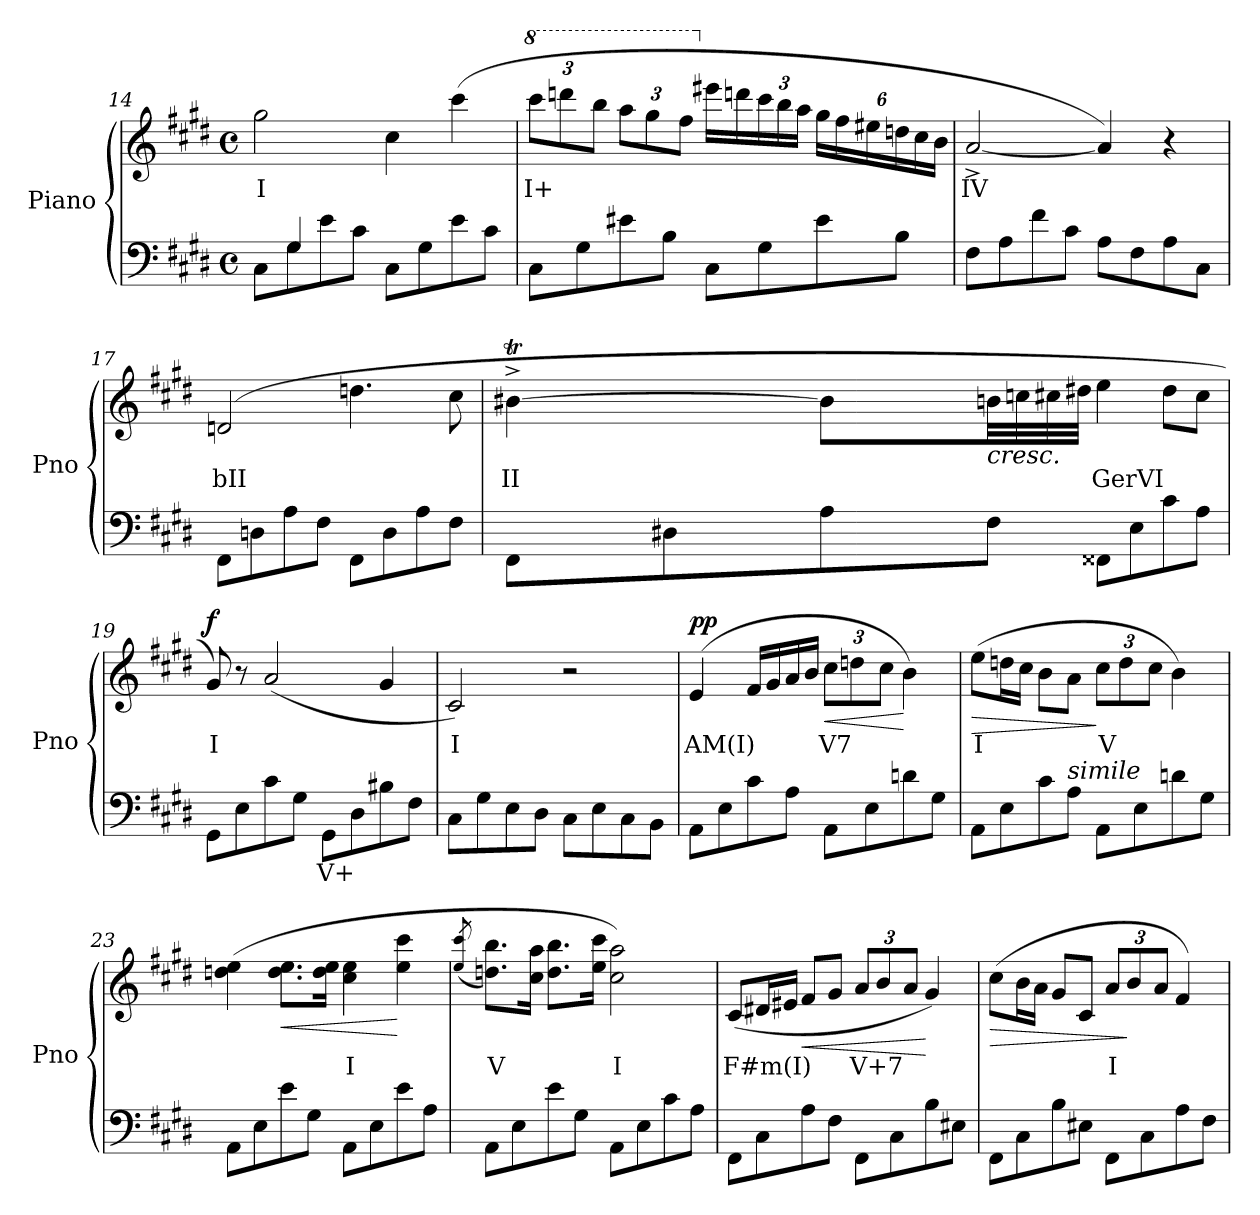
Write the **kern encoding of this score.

**kern	**text	**kern	**text	**dynam
*part1	*part1	*part1	*part1	*part1
*staff2	*staff2	*staff1	*staff1	*staff1/2
*I"Piano	*	*	*	*
*I'Pno	*	*	*	*
*clefF4	*	*clefG2	*	*
*k[f#c#g#d#]	*	*k[f#c#g#d#]	*	*
*M4/4	*	*M4/4	*	*
*met(c)	*	*met(c)	*	*
=14	=14	=14	=14	=14
*^	*	*	*	*
!	!	!	!	!LO:LY:b	!
8C#\L	8ryy	.	2gg#\	I	.
8G#\	4G#/	.	.	.	.
8e\	.	.	.	.	.
8c#\J	2ryy	.	.	.	.
8C#\L	.	.	4cc#\	.	.
8G#\	.	.	.	.	.
8e\	.	.	(>4ccc#\	.	.
8c#\J	8ryy	.	.	.	.
*v	*v	*	*	*	*
!!LO:LB:g=z
=15	=15	=15	=15	=15
*	*	*8va	*	*
*	*	*Xbrackettup	*	*
*^	*	*	*	*
!	!	!	!	!LO:LY:b	!
*v	*v	*	*	*	*
8C#\L	.	12cccc#\L	I+	.
.	.	12ddddn\	.	.
8G#\	.	.	.	.
.	.	12bbb\J	.	.
8e#X\	.	12aaa\L	.	.
.	.	12ggg#\	.	.
8B\J	.	.	.	.
.	.	12fff#\J	.	.
*	*	*X8va	*	*
8C#\L	.	16eee#X\LL	.	.
.	.	16dddn\	.	.
8G#\	.	24ccc#\	.	.
.	.	24bb\	.	.
.	.	24aa\JJ	.	.
8e#\	.	24gg#\LL	.	.
.	.	24ff#\	.	.
.	.	24ee#X\	.	.
8B\J	.	24ddn\	.	.
.	.	24cc#\	.	.
.	.	24b\JJ	.	.
=16	=16	=16	=16	=16
!	!	!	!LO:LY:b	!
8F#\L	.	[2a^/	IV	.
8A\	.	.	.	.
8f#\	.	.	.	.
8c#\J	.	.	.	.
8A\L	.	4a/])	.	.
8F#\	.	.	.	.
8A\	.	4r	.	.
8C#\J	.	.	.	.
=17	=17	=17	=17	=17
!	!	!	!LO:LY:b	!
8FF#\L	.	(>2dn/	bII	.
8Dn\	.	.	.	.
8A\	.	.	.	.
8F#\J	.	.	.	.
!	!	!	!	!LO:DY:b
8FF#\L	.	4.ddn\	.	other-dynamics
8D\	.	.	.	.
8A\	.	.	.	.
8F#\J	.	8cc#\	.	.
!!LO:LB:g=z
=18	=18	=18	=18	=18
!	!	!	!LO:LY:b	!LO:DY:b=2
*	*	*^	*	*
8FF#\L	.	[4b#Xt^\	64b#yy	II	other-dynamics
.	.	.	64cc#yy	.	.
.	.	.	64b#yy	.	.
.	.	.	64cc#yy	.	.
.	.	.	64b#yy	.	.
.	.	.	64cc#yy	.	.
.	.	.	64b#yy	.	.
.	.	.	64cc#yy	.	.
8D#X\	.	.	64b#yy	.	.
.	.	.	64cc#yy	.	.
.	.	.	64b#yy	.	.
.	.	.	64cc#yy	.	.
.	.	.	64b#yy	.	.
.	.	.	64cc#yy	.	.
.	.	.	64b#yy	.	.
.	.	.	64cc#yy	.	.
8A\	.	8b#\L]	64b#yy	.	.
.	.	.	64cc#yy	.	.
.	.	.	64b#yy	.	.
.	.	.	64cc#yy	.	.
.	.	.	64b#yy	.	.
.	.	.	64cc#yy	.	.
.	.	.	64b#yy	.	.
.	.	.	64cc#yy	.	.
!	!	!	!	!	!LO:HP:b
8F#\J	.	32bn\LL	2ryy	.	<
.	.	32ccn\	.	.	.
.	.	32cc#X\	.	.	.
.	.	32dd#X\JJJ	.	.	.
!	!	!	!	!LO:LY:b	!LO:DY:b
8FF##X\L	.	4ee\	.	GerVI	other-dynamics
8E\	.	.	.	.	.
8c#\	.	8dd#\L	.	.	.
8A\J	.	8cc#\J	8ryy	.	[
=19	=19	=19	=19	=19	=19
!	!	!	!	!LO:LY:b	!LO:DY:b
*	*	*v	*v	*	*
8GG#\L	.	8g#/)	I	f
8E\	.	8r	.	.
8c#\	.	(<2a/	.	.
8G#\J	.	.	.	.
!	!LO:LY:b	!	!	!
8GG#\L	V+	.	.	.
8D#\	.	.	.	.
8B#X\	.	4g#/	.	.
8F#\J	.	.	.	.
!!LO:LB:g=z
=20	=20	=20	=20	=20
!	!	!	!LO:LY:b	!
8C#\L	.	2c#/)	I	.
8G#\	.	.	.	.
8E\	.	.	.	.
8D#\J	.	.	.	.
8C#\L	.	2r	.	.
8E\	.	.	.	.
8C#\	.	.	.	.
8BB\J	.	.	.	.
=21	=21	=21	=21	=21
!	!	!	!LO:LY:b	!LO:DY:b
8AA\L	.	(>4e/	AM(I)	pp
8E\	.	.	.	.
8c#\	.	16f#/LL	.	.
.	.	16g#/	.	.
8A\J	.	16a/	.	.
.	.	16b/JJ	.	.
!	!	!	!LO:LY:b	!LO:HP:b
8AA\L	.	12cc#\L	V7	<
.	.	12ddn\	.	.
8E\	.	.	.	.
.	.	12cc#\J	.	.
8dn\	.	4b\)	.	[
8G#\J	.	.	.	.
=22	=22	=22	=22	=22
!	!	!	!LO:LY:b	!LO:HP:b
8AA\L	.	(>8ee\L	I	>
8E\	.	16ddn\L	.	.
.	.	16cc#\JJ	.	.
8c#\	.	8b\L	.	.
!LO:TX:a:i:t=simile	!	!	!	!
8A\J	.	8a\J	.	.
!	!	!	!LO:LY:b	!
8AA\L	.	12cc#\L	V	]
.	.	12dd\	.	.
8E\	.	.	.	.
.	.	12cc#\J	.	.
8dn\	.	4b\)	.	.
8G#\J	.	.	.	.
=23	=23	=23	=23	=23
8AA\L	.	(>4ddn\ 4ee\	.	.
8E\	.	.	.	.
!	!	!	!	!LO:HP:b
8e\	.	8.dd\ 8.ee\L	.	<
8G#\J	.	.	.	.
.	.	16dd\ 16ee\Jk	.	.
!	!	!	!LO:LY:b	!
8AA\L	.	4cc#\ 4ee\	I	.
8E\	.	.	.	.
8e\	.	4ee\ 4ccc#\	.	[
8A\J	.	.	.	.
!!LO:PB:g=z
=24	=24	=24	=24	=24
.	.	(<8qee/ 8qccc#/	.	.
!	!	!	!LO:LY:b	!
8AA\L	.	8.ddn\ 8.bb\L)	V	.
8E\	.	.	.	.
.	.	16cc#\ 16aa\Jk	.	.
8e\	.	8.dd\ 8.bb\L	.	.
8G#\J	.	.	.	.
.	.	16ee\ 16ccc#\Jk	.	.
!	!	!	!LO:LY:b	!
8AA\L	.	2cc#\ 2aa\)	I	.
8E\	.	.	.	.
8c#\	.	.	.	.
8A\J	.	.	.	.
=25	=25	=25	=25	=25
!	!	!	!LO:LY:b	!
8FF#\L	.	(<8c#/L	F#m(I)	.
8C#\	.	16d#X/L	.	.
.	.	16e#X/JJ	.	.
!	!	!	!	!LO:HP:b
8A\	.	8f#/L	.	<
8F#\J	.	8g#/J	.	.
!	!	!	!LO:LY:b	!
8FF#\L	.	12a/L	V+7	.
.	.	12b/	.	.
8C#\	.	.	.	.
.	.	12a/J	.	.
8B\	.	4g#/)	.	[
8E#X\J	.	.	.	.
=26	=26	=26	=26	=26
!	!	!	!	!LO:HP:b
8FF#\L	.	(>8cc#\L	.	>
8C#\	.	16b\L	.	.
.	.	16a\JJ	.	.
8B\	.	8g#/L	.	.
8E#X\J	.	8c#/J	.	.
!	!	!	!LO:LY:b	!
8FF#\L	.	12a/L	I	.
.	.	12b/	.	]
8C#\	.	.	.	.
.	.	12a/J	.	.
8A\	.	4f#/)	.	.
8F#\J	.	.	.	.
=	=	=	=	=
*-	*-	*-	*-	*-
